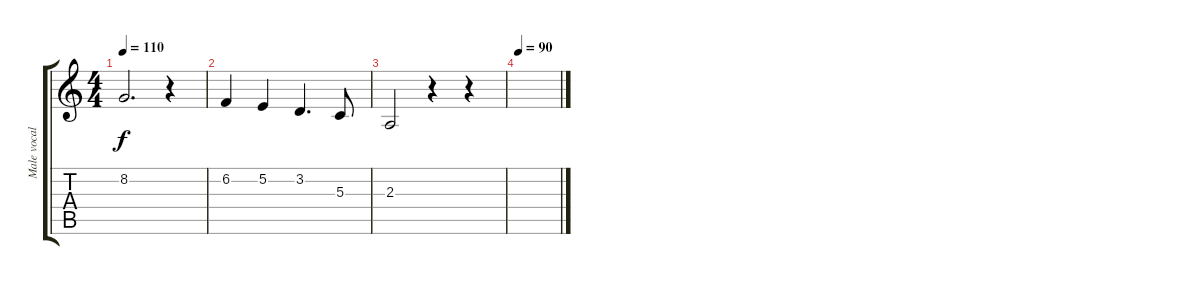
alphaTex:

\track ("Male vocals" "Male vocal") {instrument flute}
\staff {score tabs}
\tuning (E4 B3 G3 D3 A2 E2) {hide}
\ts (4 4)
\tempo 110
\clef g2
\ks c
8.2.2{d dy f} r.4 |
6.2.4 5.2.4 3.2.4{d} 5.3.8 |
2.3.2 r.4 r.4 |
\tempo 90
